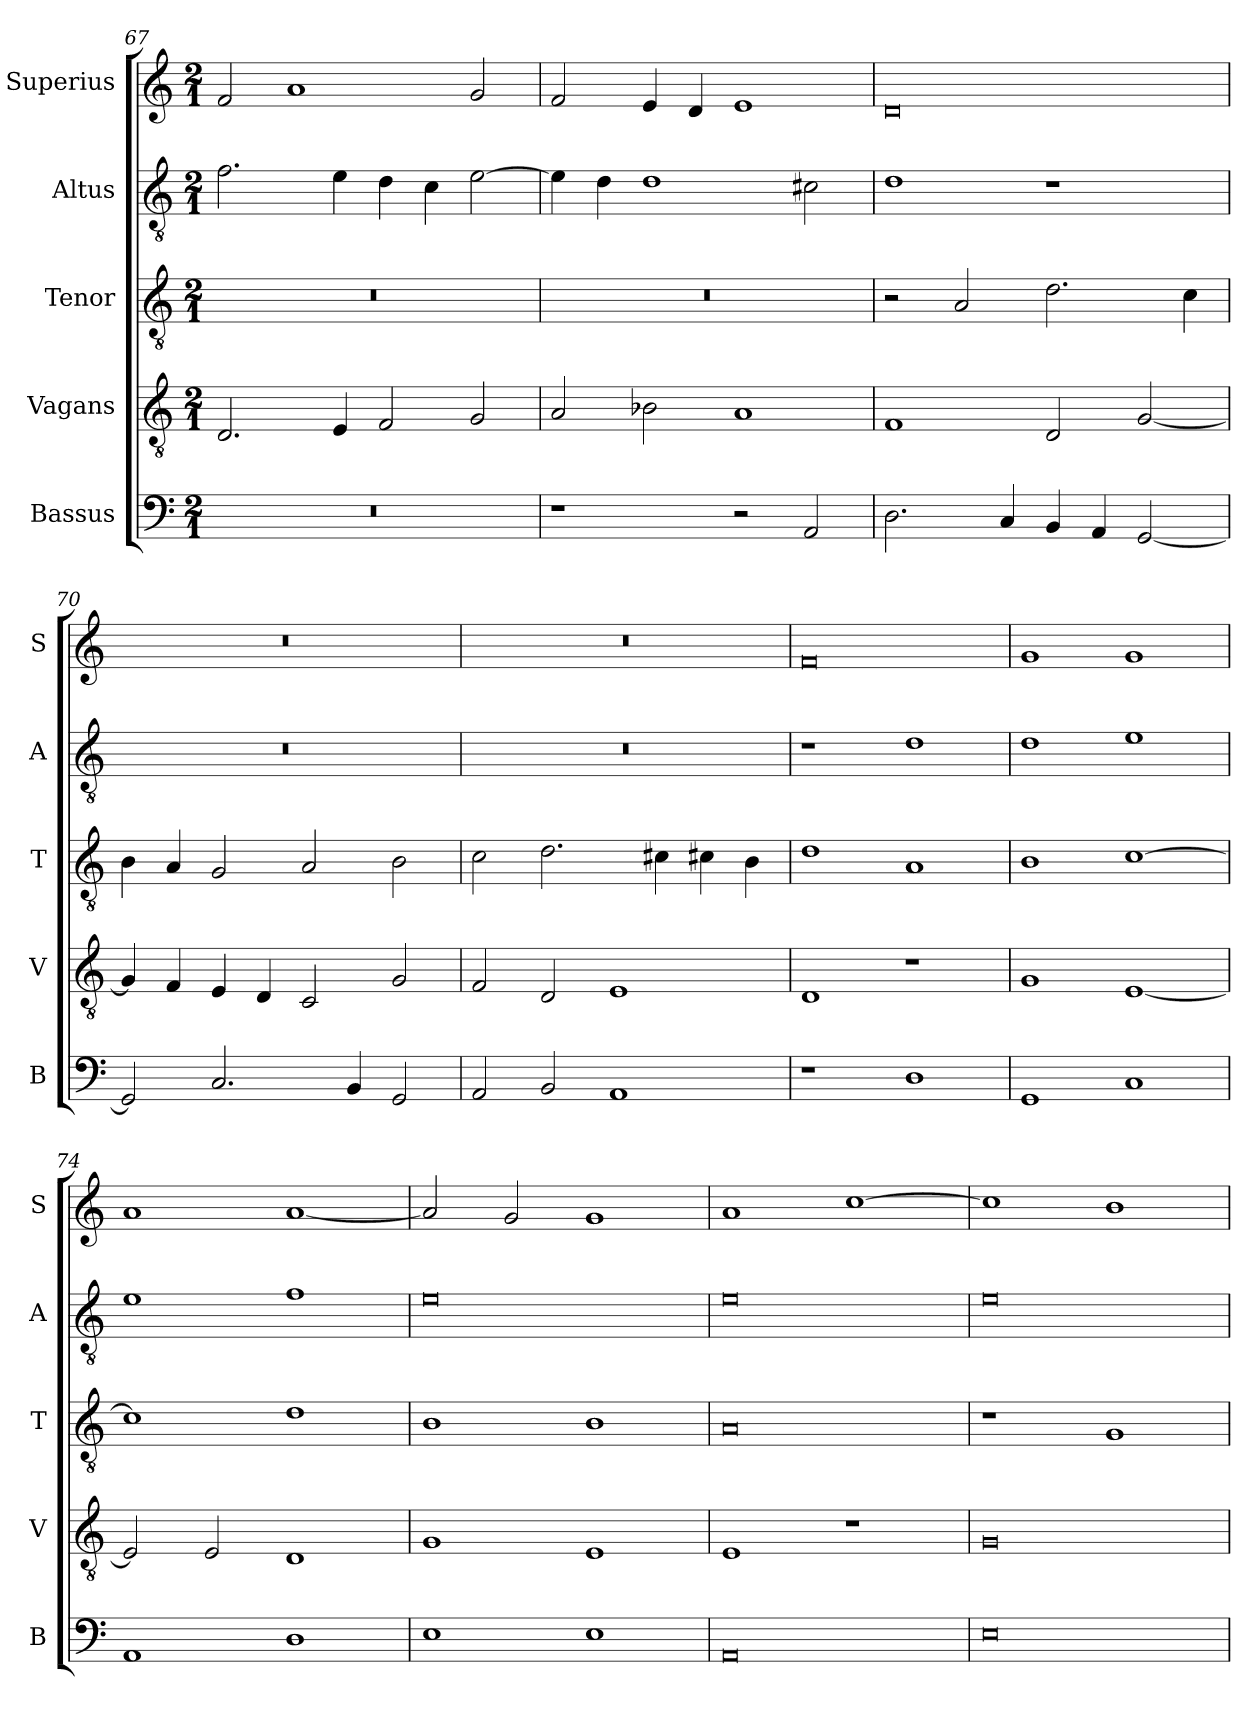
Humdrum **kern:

**kern	**kern	**kern	**kern	**kern
*part5	*part4	*part3	*part2	*part1
*staff5	*staff4	*staff3	*staff2	*staff1
*I"Bassus	*I"Vagans	*I"Tenor	*I"Altus	*I"Superius
*I'B	*I'V	*I'T	*I'A	*I'S
*clefF4	*clefGv2	*clefGv2	*clefGv2	*clefG2
*k[]	*k[]	*k[]	*k[]	*k[]
*M2/1	*M2/1	*M2/1	*M2/1	*M2/1
=67	=67	=67	=67	=67
0r	2.D/	0r	2.f\	2f/
.	.	.	.	1a
.	4E/	.	4e\	.
.	2F/	.	4d\	.
.	.	.	4c\	.
.	2G/	.	[2e\	2g/
=68	=68	=68	=68	=68
1r	2A/	0r	4e\]	2f/
.	.	.	4d\	.
.	2B-X\	.	1d	4e/
.	.	.	.	4d/
2r	1A	.	.	1e
2AA/	.	.	2c#X\	.
=69	=69	=69	=69	=69
2.D\	1F	2r	1d	0d
.	.	2A/	.	.
4C/	.	.	.	.
4BB/	2D/	2.d\	1r	.
4AA/	.	.	.	.
[2GG/	[2G/	.	.	.
.	.	4c\	.	.
=70	=70	=70	=70	=70
2GG/]	4G/]	4B\	0r	0r
.	4F/	4A/	.	.
2.C/	4E/	2G/	.	.
.	4D/	.	.	.
.	2C/	2A/	.	.
4BB/	.	.	.	.
2GG/	2G/	2B\	.	.
=71	=71	=71	=71	=71
2AA/	2F/	2c\	0r	0r
2BB/	2D/	2.d\	.	.
1AA	1E	.	.	.
.	.	4c#X\	.	.
.	.	4c#X\	.	.
.	.	4B\	.	.
=72	=72	=72	=72	=72
1r	1D	1d	1r	0f
1D	1r	1A	1d	.
=73	=73	=73	=73	=73
1GG	1G	1B	1d	1g
1C	[1E	[1c	1e	1g
=74	=74	=74	=74	=74
1AA	2E/]	1c]	1e	1a
.	2E/	.	.	.
1D	1D	1d	1f	[1a
=75	=75	=75	=75	=75
1E	1G	1B	0e	2a/]
.	.	.	.	2g/
1E	1E	1B	.	1g
=76	=76	=76	=76	=76
0AA	1E	0A	0e	1a
.	1r	.	.	[1cc
=77	=77	=77	=77	=77
0E	0G	1r	0e	1cc]
.	.	1G	.	1b
=	=	=	=	=
*-	*-	*-	*-	*-
